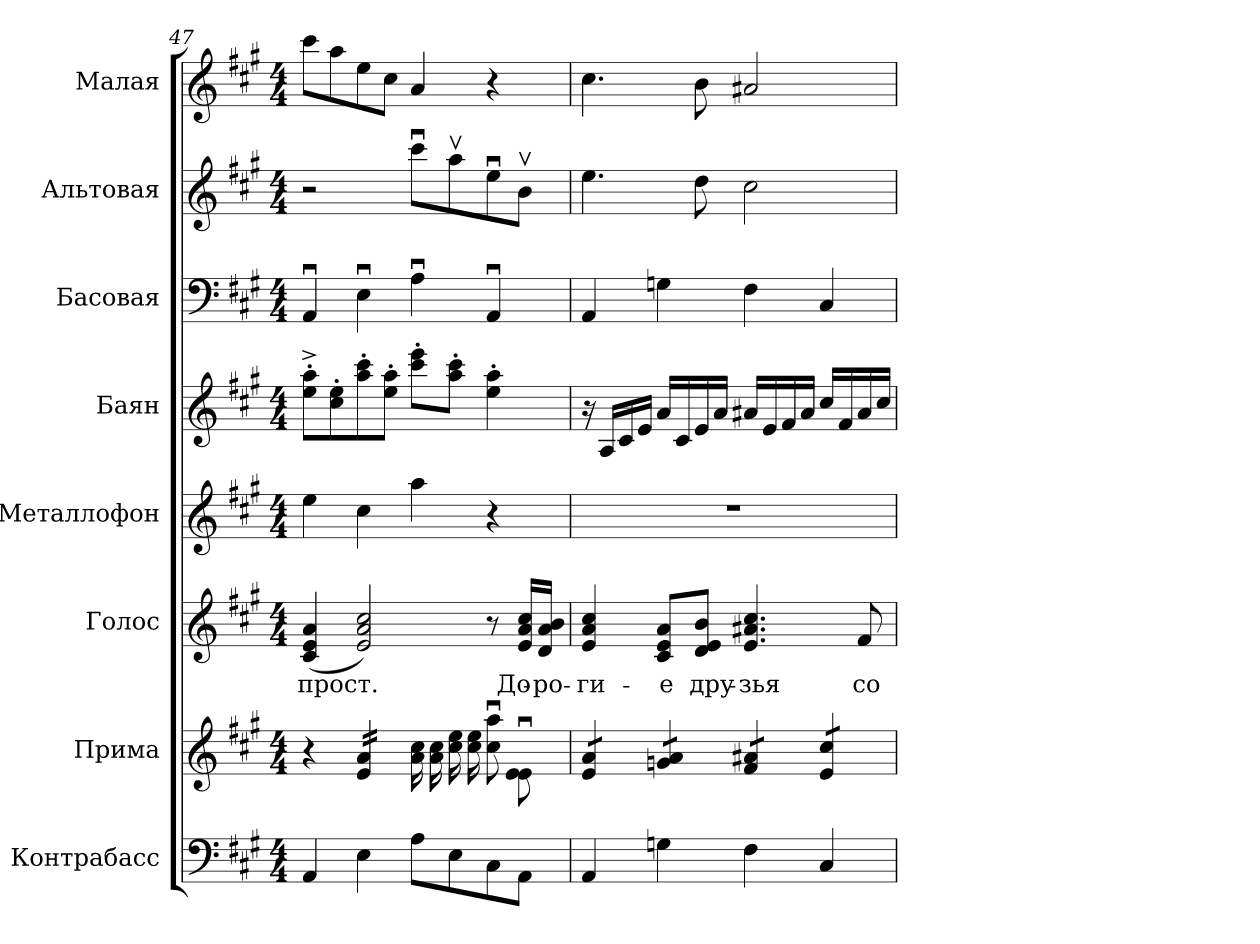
**kern	**kern	**kern	**text	**kern	**kern	**kern	**kern	**kern
*part8	*part7	*part6	*part6	*part5	*part4	*part3	*part2	*part1
*staff8	*staff7	*staff6	*staff6	*staff5	*staff4	*staff3	*staff2	*staff1
*I"Контрабасс	*I"Прима	*I"Голос	*	*I"Meталлофон	*I"Баян	*I"Басовая	*I"Альтовая	*I"Малая
!!LO:PB:g=z
*clefF4	*clefG2	*clefG2	*	*clefG2	*clefG2	*clefF4	*clefG2	*clefG2
*ITrd7c12	*ITrd7c12	*	*	*ITrd-7c-12	*	*	*	*
*k[f#c#g#]	*k[f#c#g#]	*k[f#c#g#]	*	*k[f#c#g#]	*k[f#c#g#]	*k[f#c#g#]	*k[f#c#g#]	*k[f#c#g#]
*A:	*A:	*A:	*	*A:	*A:	*A:	*A:	*A:
*M4/4	*M4/4	*M4/4	*	*M4/4	*M4/4	*M4/4	*M4/4	*M4/4
=47	=47	=47	=47	=47	=47	=47	=47	=47
!	!	!	!LO:LY:b:color=#000000	!	!	!	!	!
*	*	*^	*	*	*	*	*	*
4AAAi/	4r	(4c#i/ 4ei 4ai	2ryy	прост.	4eeei\	8eei\'^ 8aai'^L	4AAui/	2r	8ccc#i\L
.	.	.	.	.	.	8cc#i\' 8eei'	.	.	8aai\
*	*tremolo	*	*	*	*	*	*	*	*
4EEi\	16Ei/ 16AiLL	2ei/ 2ai 2cc#i)	.	.	4ccc#i\	8aai\' 8ccc#i'	4Eui\	.	8eei\
.	16Ei/ 16Ai	.	.	.	.	.	.	.	.
.	16Ei/ 16Ai	.	.	.	.	8eei\' 8aai'J	.	.	8cc#i\J
.	16Ei/ 16AiJJ	.	.	.	.	.	.	.	.
8AAi\L	16Ai\ 16c#iLL	.	4ryy	.	4aaai\	8ccc#i\' 8eeei'L	4Aui\	8ccc#ui\L	4ai/
.	16Ai\ 16c#i	.	.	.	.	.	.	.	.
8EEi\	16c#i\ 16ei	.	.	.	.	8aai\' 8ccc#i'J	.	8aavi\	.
.	16c#i\ 16ei	.	.	.	.	.	.	.	.
*	*Xtremolo	*	*	*	*	*	*	*	*
8CC#i\	8c#i\u 8aiu	8r	8ryy	.	4r	4eei\' 4aai'	4AAui/	8eeui\	4r
!	!	!	!	!LO:LY:b:color=#000000	!	!	!	!	!
8AAAi\J	8Ei\u 8EiuJ	16ei/ 16ai/ 16cc#i/LL	8ryy	До-	.	.	.	8bvi\J	.
!	!	!	!	!LO:LY:b:color=#000000	!	!	!	!	!
.	.	16di/ 16ai/ 16bi/JJ	.	-ро-	.	.	.	.	.
=48	=48	=48	=48	=48	=48	=48	=48	=48	=48
!	!	!	!	!LO:LY:b:color=#000000	!	!	!	!	!
*	*tremolo	*	*	*	*	*	*	*	*
4AAAi/	8Ei/ 8AiL	4ei/ 4ai 4cc#i	2ryy	-ги-	1r	16r	4AAi/	4.eei\	4.cc#i\
.	.	.	.	.	.	16Ai/LL	.	.	.
.	8Ei/ 8AiJ	.	.	.	.	16c#i/	.	.	.
.	.	.	.	.	.	16ei/JJ	.	.	.
!	!	!	!	!LO:LY:b:color=#000000	!	!	!	!	!
4GGni\	8Gni/ 8AiL	8c#i/ 8ei/ 8ai/L	.	-е	.	16ai/LL	4Gni\	.	.
.	.	.	.	.	.	16c#i/	.	.	.
!	!	!	!	!LO:LY:b:color=#000000	!	!	!	!	!
.	8Gni/ 8AiJ	8di/ 8ei/ 8bi/J	.	дру-	.	16ei/	.	8ddi\	8bi\
.	.	.	.	.	.	16ai/JJ	.	.	.
!	!	!	!	!LO:LY:b:color=#000000	!	!	!	!	!
4FF#i\	8F#i/ 8A#XiL	4.ei/ 4.a#Xi 4.cc#i	4ryy	-зья	.	16a#Xi/LL	4F#i\	2cc#i\	2a#Xi/
.	.	.	.	.	.	16ei/	.	.	.
.	8F#i/ 8A#XiJ	.	.	.	.	16f#i/	.	.	.
.	.	.	.	.	.	16a#i/JJ	.	.	.
4CC#i/	8Ei/ 8c#iL	.	8ryy	.	.	16cc#i/LL	4C#i/	.	.
.	.	.	.	.	.	16f#i/	.	.	.
!	!	!	!	!LO:LY:b:color=#000000	!	!	!	!	!
.	8Ei/ 8c#iJ	8f#i/	8ryy	со	.	16a#i/	.	.	.
*	*Xtremolo	*	*	*	*	*	*	*	*
.	.	.	.	.	.	16cc#i/JJ	.	.	.
*	*	*v	*v	*	*	*	*	*	*
=	=	=	=	=	=	=	=	=
*-	*-	*-	*-	*-	*-	*-	*-	*-
